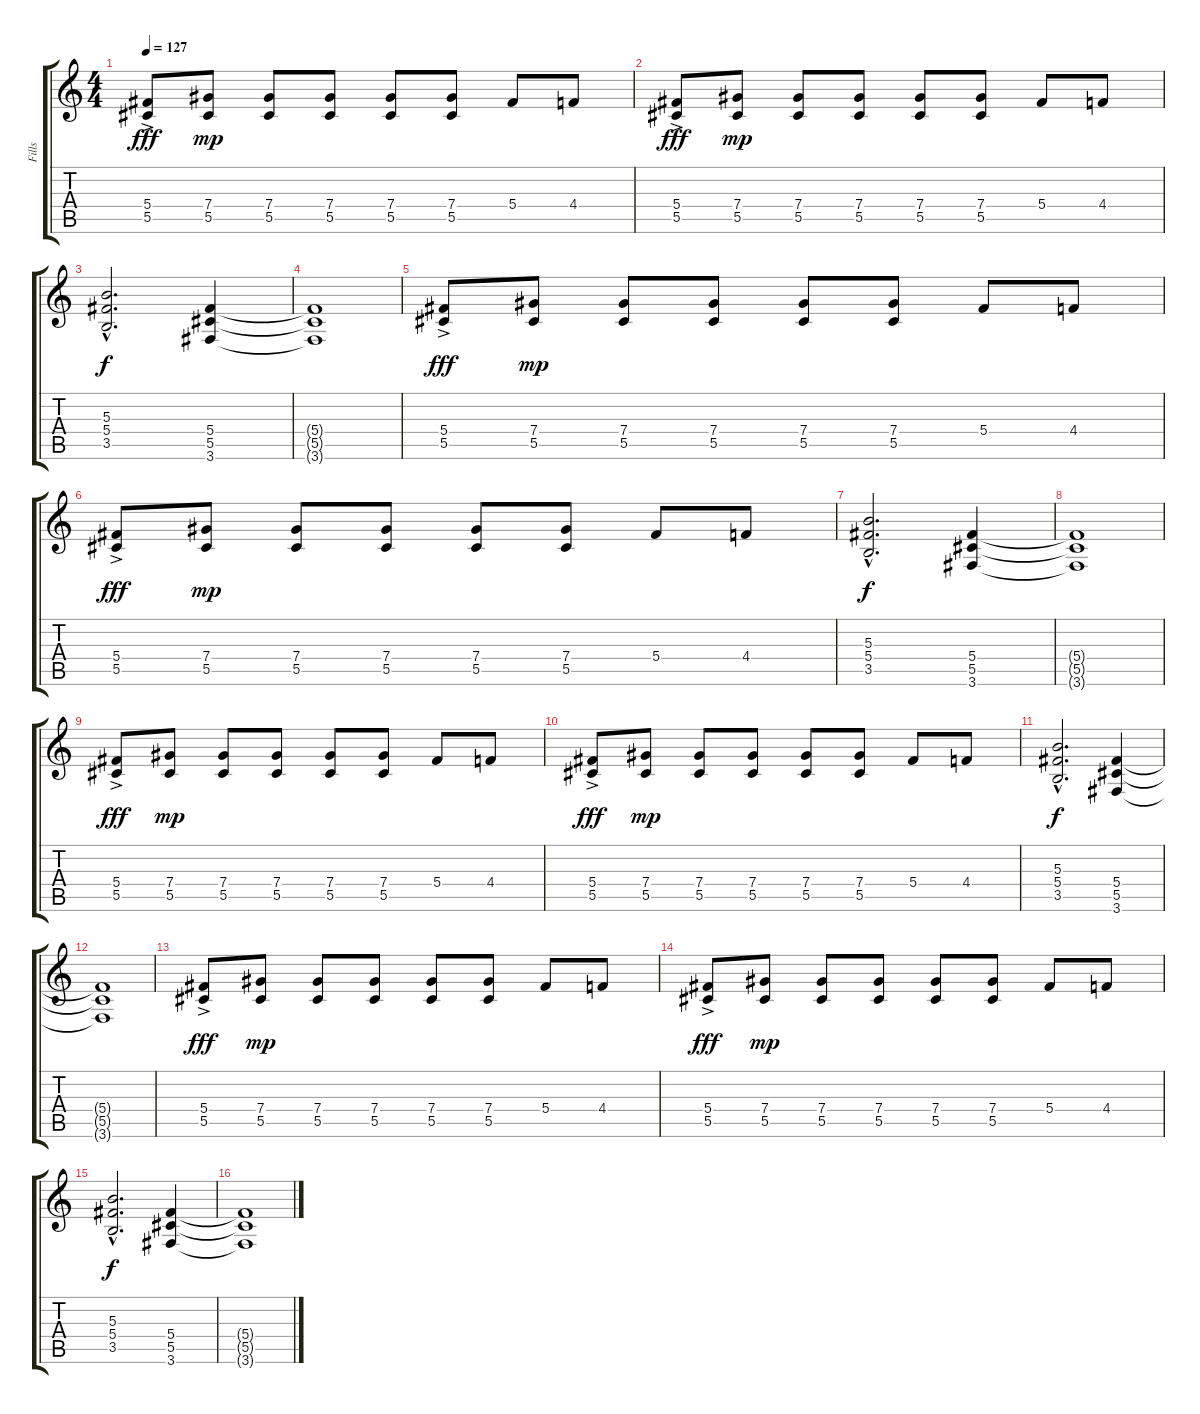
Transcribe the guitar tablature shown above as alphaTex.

\track ("Fills" "Fills") {instrument distortionguitar}
\staff {score tabs}
\tuning (Eb4 Bb3 Gb3 Db3 Ab2 Eb2) {hide}
\ts (4 4)
\tempo 127
\clef g2
\ks c
(5.4{ac} 5.5{ac}).8{dy fff volume 8} (7.4 5.5).8{dy mp} (7.4 5.5).8 (7.4 5.5).8 (7.4 5.5).8 (7.4 5.5).8 5.4.8 4.4.8 |
(5.4{ac} 5.5{ac}).8{dy fff volume 8} (7.4 5.5).8{dy mp} (7.4 5.5).8 (7.4 5.5).8 (7.4 5.5).8 (7.4 5.5).8 5.4.8 4.4.8 |
(5.3{hac} 5.4{hac} 3.5{hac}).2{d dy f} (5.4 5.5 3.6).4 |
(5.4{t} 5.5{t} 3.6{t}).1 |
(5.4{ac} 5.5{ac}).8{dy fff volume 8} (7.4 5.5).8{dy mp} (7.4 5.5).8 (7.4 5.5).8 (7.4 5.5).8 (7.4 5.5).8 5.4.8 4.4.8 |
(5.4{ac} 5.5{ac}).8{dy fff volume 8} (7.4 5.5).8{dy mp} (7.4 5.5).8 (7.4 5.5).8 (7.4 5.5).8 (7.4 5.5).8 5.4.8 4.4.8 |
(5.3{hac} 5.4{hac} 3.5{hac}).2{d dy f} (5.4 5.5 3.6).4 |
(5.4{t} 5.5{t} 3.6{t}).1 |
(5.4{ac} 5.5{ac}).8{dy fff volume 8} (7.4 5.5).8{dy mp} (7.4 5.5).8 (7.4 5.5).8 (7.4 5.5).8 (7.4 5.5).8 5.4.8 4.4.8 |
(5.4{ac} 5.5{ac}).8{dy fff volume 8} (7.4 5.5).8{dy mp} (7.4 5.5).8 (7.4 5.5).8 (7.4 5.5).8 (7.4 5.5).8 5.4.8 4.4.8 |
(5.3{hac} 5.4{hac} 3.5{hac}).2{d dy f} (5.4 5.5 3.6).4 |
(5.4{t} 5.5{t} 3.6{t}).1 |
(5.4{ac} 5.5{ac}).8{dy fff volume 8} (7.4 5.5).8{dy mp} (7.4 5.5).8 (7.4 5.5).8 (7.4 5.5).8 (7.4 5.5).8 5.4.8 4.4.8 |
(5.4{ac} 5.5{ac}).8{dy fff volume 8} (7.4 5.5).8{dy mp} (7.4 5.5).8 (7.4 5.5).8 (7.4 5.5).8 (7.4 5.5).8 5.4.8 4.4.8 |
(5.3{hac} 5.4{hac} 3.5{hac}).2{d dy f} (5.4 5.5 3.6).4 |
(5.4{t} 5.5{t} 3.6{t}).1
